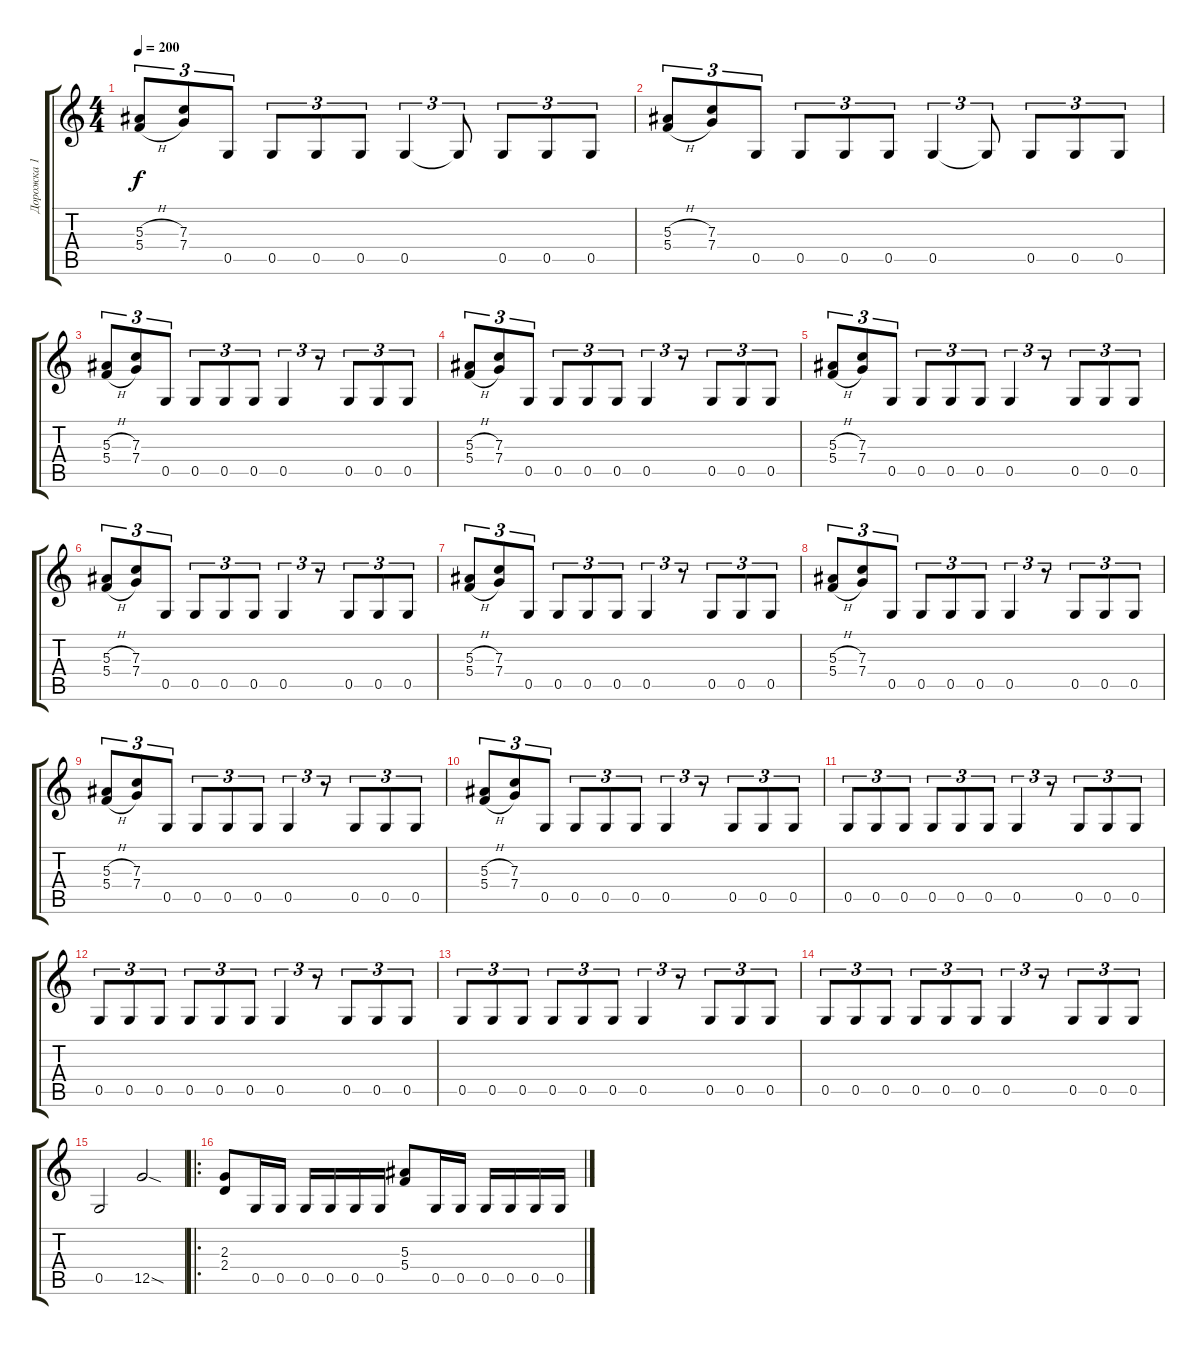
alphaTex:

\track ("Дорожка 1" "Дорожка 1") {instrument distortionguitar}
\staff {score tabs}
\tuning (D4 A3 F3 C3 G2 D2) {hide}
\ts (4 4)
\tempo 200
\clef g2
\ks c
(5.3{h} 5.4{h}).8{tu (3 2) dy f} (7.3 7.4).8{tu (3 2)} 0.5.8{tu (3 2)} 0.5.8{tu (3 2)} 0.5.8{tu (3 2)} 0.5.8{tu (3 2)} 0.5.4{tu (3 2)} 0.5{t}.8{tu (3 2)} 0.5.8{tu (3 2)} 0.5.8{tu (3 2)} 0.5.8{tu (3 2)} |
(5.3{h} 5.4{h}).8{tu (3 2)} (7.3 7.4).8{tu (3 2)} 0.5.8{tu (3 2)} 0.5.8{tu (3 2)} 0.5.8{tu (3 2)} 0.5.8{tu (3 2)} 0.5.4{tu (3 2)} 0.5{t}.8{tu (3 2)} 0.5.8{tu (3 2)} 0.5.8{tu (3 2)} 0.5.8{tu (3 2)} |
(5.3{h} 5.4{h}).8{tu (3 2)} (7.3 7.4).8{tu (3 2)} 0.5.8{tu (3 2)} 0.5.8{tu (3 2)} 0.5.8{tu (3 2)} 0.5.8{tu (3 2)} 0.5.4{tu (3 2)} r.8{tu (3 2)} 0.5.8{tu (3 2)} 0.5.8{tu (3 2)} 0.5.8{tu (3 2)} |
(5.3{h} 5.4{h}).8{tu (3 2)} (7.3 7.4).8{tu (3 2)} 0.5.8{tu (3 2)} 0.5.8{tu (3 2)} 0.5.8{tu (3 2)} 0.5.8{tu (3 2)} 0.5.4{tu (3 2)} r.8{tu (3 2)} 0.5.8{tu (3 2)} 0.5.8{tu (3 2)} 0.5.8{tu (3 2)} |
(5.3{h} 5.4{h}).8{tu (3 2)} (7.3 7.4).8{tu (3 2)} 0.5.8{tu (3 2)} 0.5.8{tu (3 2)} 0.5.8{tu (3 2)} 0.5.8{tu (3 2)} 0.5.4{tu (3 2)} r.8{tu (3 2)} 0.5.8{tu (3 2)} 0.5.8{tu (3 2)} 0.5.8{tu (3 2)} |
(5.3{h} 5.4{h}).8{tu (3 2)} (7.3 7.4).8{tu (3 2)} 0.5.8{tu (3 2)} 0.5.8{tu (3 2)} 0.5.8{tu (3 2)} 0.5.8{tu (3 2)} 0.5.4{tu (3 2)} r.8{tu (3 2)} 0.5.8{tu (3 2)} 0.5.8{tu (3 2)} 0.5.8{tu (3 2)} |
(5.3{h} 5.4{h}).8{tu (3 2)} (7.3 7.4).8{tu (3 2)} 0.5.8{tu (3 2)} 0.5.8{tu (3 2)} 0.5.8{tu (3 2)} 0.5.8{tu (3 2)} 0.5.4{tu (3 2)} r.8{tu (3 2)} 0.5.8{tu (3 2)} 0.5.8{tu (3 2)} 0.5.8{tu (3 2)} |
(5.3{h} 5.4{h}).8{tu (3 2)} (7.3 7.4).8{tu (3 2)} 0.5.8{tu (3 2)} 0.5.8{tu (3 2)} 0.5.8{tu (3 2)} 0.5.8{tu (3 2)} 0.5.4{tu (3 2)} r.8{tu (3 2)} 0.5.8{tu (3 2)} 0.5.8{tu (3 2)} 0.5.8{tu (3 2)} |
(5.3{h} 5.4{h}).8{tu (3 2)} (7.3 7.4).8{tu (3 2)} 0.5.8{tu (3 2)} 0.5.8{tu (3 2)} 0.5.8{tu (3 2)} 0.5.8{tu (3 2)} 0.5.4{tu (3 2)} r.8{tu (3 2)} 0.5.8{tu (3 2)} 0.5.8{tu (3 2)} 0.5.8{tu (3 2)} |
(5.3{h} 5.4{h}).8{tu (3 2)} (7.3 7.4).8{tu (3 2)} 0.5.8{tu (3 2)} 0.5.8{tu (3 2)} 0.5.8{tu (3 2)} 0.5.8{tu (3 2)} 0.5.4{tu (3 2)} r.8{tu (3 2)} 0.5.8{tu (3 2)} 0.5.8{tu (3 2)} 0.5.8{tu (3 2)} |
0.5.8{tu (3 2)} 0.5.8{tu (3 2)} 0.5.8{tu (3 2)} 0.5.8{tu (3 2)} 0.5.8{tu (3 2)} 0.5.8{tu (3 2)} 0.5.4{tu (3 2)} r.8{tu (3 2)} 0.5.8{tu (3 2)} 0.5.8{tu (3 2)} 0.5.8{tu (3 2)} |
0.5.8{tu (3 2)} 0.5.8{tu (3 2)} 0.5.8{tu (3 2)} 0.5.8{tu (3 2)} 0.5.8{tu (3 2)} 0.5.8{tu (3 2)} 0.5.4{tu (3 2)} r.8{tu (3 2)} 0.5.8{tu (3 2)} 0.5.8{tu (3 2)} 0.5.8{tu (3 2)} |
0.5.8{tu (3 2)} 0.5.8{tu (3 2)} 0.5.8{tu (3 2)} 0.5.8{tu (3 2)} 0.5.8{tu (3 2)} 0.5.8{tu (3 2)} 0.5.4{tu (3 2)} r.8{tu (3 2)} 0.5.8{tu (3 2)} 0.5.8{tu (3 2)} 0.5.8{tu (3 2)} |
0.5.8{tu (3 2)} 0.5.8{tu (3 2)} 0.5.8{tu (3 2)} 0.5.8{tu (3 2)} 0.5.8{tu (3 2)} 0.5.8{tu (3 2)} 0.5.4{tu (3 2)} r.8{tu (3 2)} 0.5.8{tu (3 2)} 0.5.8{tu (3 2)} 0.5.8{tu (3 2)} |
0.5.2 12.5{sod}.2 |
\ro
(2.3 2.4).8 0.5.16 0.5.16 0.5.16 0.5.16 0.5.16 0.5.16 (5.3 5.4).8 0.5.16 0.5.16 0.5.16 0.5.16 0.5.16 0.5.16
